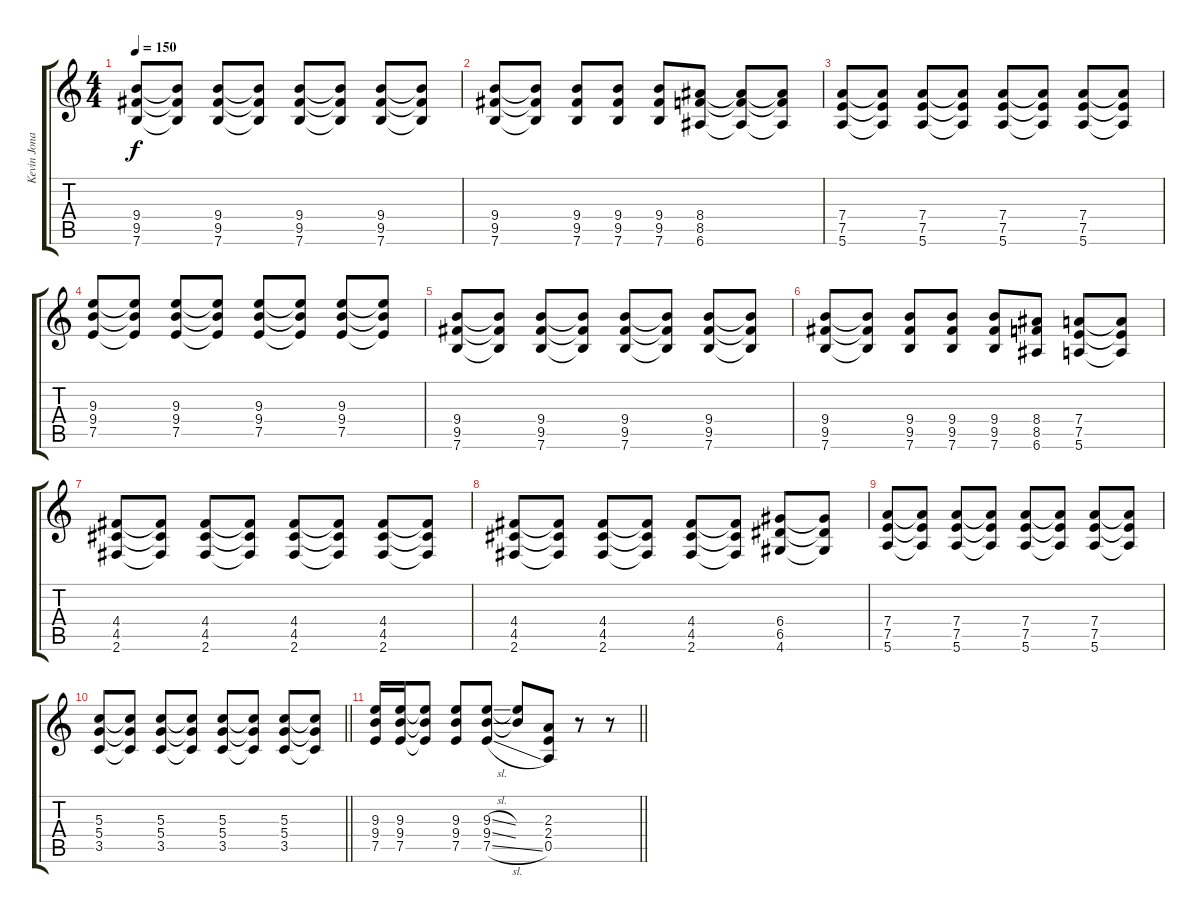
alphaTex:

\track ("Kevin Jonas" "Kevin Jona") {instrument distortionguitar}
\staff {score tabs}
\tuning (E4 B3 G3 D3 A2 E2) {hide}
\ts (4 4)
\tempo 150
\clef g2
\ks c
(9.4 9.5 7.6).8{dy f} (9.4{t} 9.5{t} 7.6{t}).8 (9.4 9.5 7.6).8 (9.4{t} 9.5{t} 7.6{t}).8 (9.4 9.5 7.6).8 (9.4{t} 9.5{t} 7.6{t}).8 (9.4 9.5 7.6).8 (9.4{t} 9.5{t} 7.6{t}).8 |
(9.4 9.5 7.6).8 (9.4{t} 9.5{t} 7.6{t}).8 (9.4 9.5 7.6).8 (9.4 9.5 7.6).8 (9.4 9.5 7.6).8 (8.4 8.5 6.6).8 (8.4{t} 8.5{t} 6.6{t}).8 (8.4{t} 8.5{t} 6.6{t}).8 |
(7.4 7.5 5.6).8 (7.4{t} 7.5{t} 5.6{t}).8 (7.4 7.5 5.6).8 (7.4{t} 7.5{t} 5.6{t}).8 (7.4 7.5 5.6).8 (7.4{t} 7.5{t} 5.6{t}).8 (7.4 7.5 5.6).8 (7.4{t} 7.5{t} 5.6{t}).8 |
(9.3 9.4 7.5).8 (9.3{t} 9.4{t} 7.5{t}).8 (9.3 9.4 7.5).8 (9.3{t} 9.4{t} 7.5{t}).8 (9.3 9.4 7.5).8 (9.3{t} 9.4{t} 7.5{t}).8 (9.3 9.4 7.5).8 (9.3{t} 9.4{t} 7.5{t}).8 |
(9.4 9.5 7.6).8 (9.4{t} 9.5{t} 7.6{t}).8 (9.4 9.5 7.6).8 (9.4{t} 9.5{t} 7.6{t}).8 (9.4 9.5 7.6).8 (9.4{t} 9.5{t} 7.6{t}).8 (9.4 9.5 7.6).8 (9.4{t} 9.5{t} 7.6{t}).8 |
(9.4 9.5 7.6).8 (9.4{t} 9.5{t} 7.6{t}).8 (9.4 9.5 7.6).8 (9.4 9.5 7.6).8 (9.4 9.5 7.6).8 (8.4 8.5 6.6).8 (7.4 7.5 5.6).8 (7.4{t} 7.5{t} 5.6{t}).8 |
(4.4 4.5 2.6).8 (4.4{t} 4.5{t} 2.6{t}).8 (4.4 4.5 2.6).8 (4.4{t} 4.5{t} 2.6{t}).8 (4.4 4.5 2.6).8 (4.4{t} 4.5{t} 2.6{t}).8 (4.4 4.5 2.6).8 (4.4{t} 4.5{t} 2.6{t}).8 |
(4.4 4.5 2.6).8 (4.4{t} 4.5{t} 2.6{t}).8 (4.4 4.5 2.6).8 (4.4{t} 4.5{t} 2.6{t}).8 (4.4 4.5 2.6).8 (4.4{t} 4.5{t} 2.6{t}).8 (6.4 6.5 4.6).8 (6.4{t} 6.5{t} 4.6{t}).8 |
(7.4 7.5 5.6).8 (7.4{t} 7.5{t} 5.6{t}).8 (7.4 7.5 5.6).8 (7.4{t} 7.5{t} 5.6{t}).8 (7.4 7.5 5.6).8 (7.4{t} 7.5{t} 5.6{t}).8 (7.4 7.5 5.6).8 (7.4{t} 7.5{t} 5.6{t}).8 |
\barLineRight lightlight
(5.3 5.4 3.5).8 (5.3{t} 5.4{t} 3.5{t}).8 (5.3 5.4 3.5).8 (5.3{t} 5.4{t} 3.5{t}).8 (5.3 5.4 3.5).8 (5.3{t} 5.4{t} 3.5{t}).8 (5.3 5.4 3.5).8 (5.3{t} 5.4{t} 3.5{t}).8 |
\barLineRight lightlight
(9.3 9.4 7.5).16 (9.3 9.4 7.5).16 (9.3{t} 9.4{t} 7.5{t}).8 (9.3 9.4 7.5).8 (9.3{sl} 9.4{sl} 7.5{sl}).8 (9.3{t} 9.4{t}).8 (2.3 2.4 0.5).8 r.8 r.8
